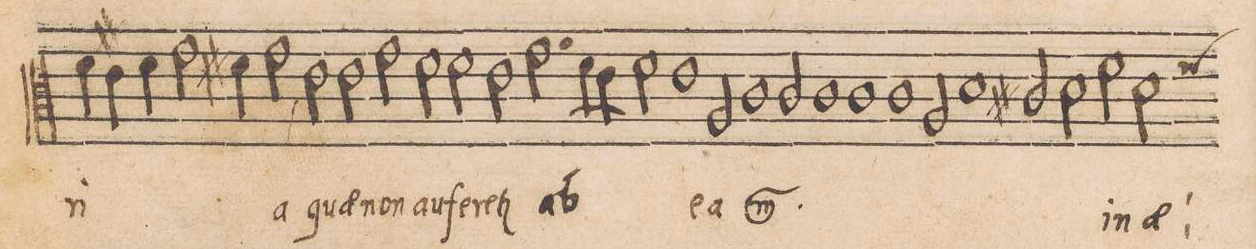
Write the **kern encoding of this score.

**kern	**text
*I"CANTVS	*
*clefC3	*
*k[]	*
*met(C|)	*
*M2/1	*
4f#X\	-ri-
4e\	.
4f#\	.
2g\	.
4f#X\	.
=18	=18
2g,\	-a
2e\	qu(ae)
2e\	non
2g\	au-
=19	=19
2f\	-fe-
2f\	-re-
2e\	-t(ur)
2.g\	ab
=20	=20
8f\L	.
8e\J	.
2f\	.
1e	e-
=21	=21
2A/	-a
*	*ij
1c	qu(ae)
2c/	non
=22	=22
1c	au-
1c	-fe-
=23	=23
1c	-re-
2A/	-t(ur)
1d	ab
=24	=24
2c#X/	e-
*custos:f	*
2d\	-a
*	*Xij
2f\	in
=25	=25
2d\	(ae)-
*-	*-
